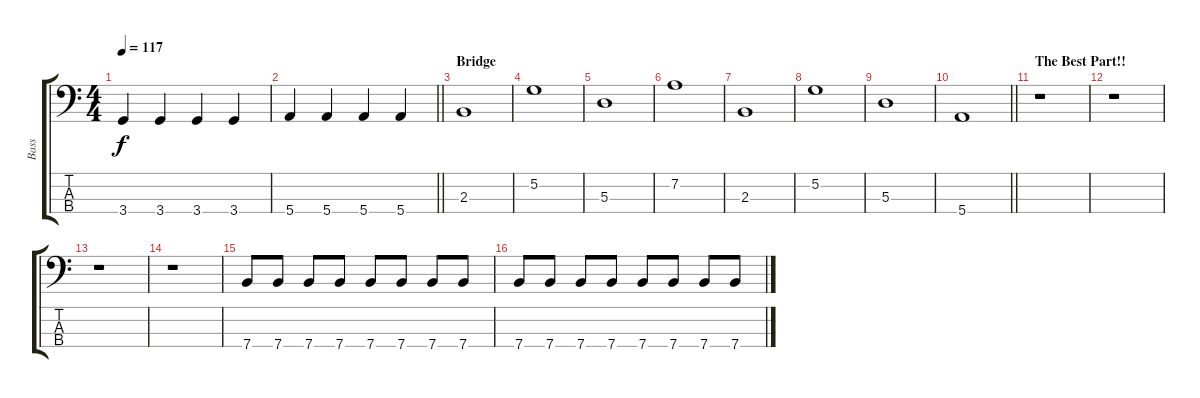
\track ("Bass" "Bass") {instrument electricbassfinger}
\staff {score tabs}
\tuning (G2 D2 A1 E1) {hide}
\ts (4 4)
\tempo 117
\clef f4
\ks c
3.4.4{dy f} 3.4.4 3.4.4 3.4.4 |
\barLineRight lightlight
5.4.4 5.4.4 5.4.4 5.4.4 |
\section ("" "Bridge")
2.3.1 |
5.2.1 |
5.3.1 |
7.2.1 |
2.3.1 |
5.2.1 |
5.3.1 |
\barLineRight lightlight
5.4.1 |
\section ("" "The Best Part!!")
r.1 |
r.1 |
r.1 |
r.1 |
7.4.8 7.4.8 7.4.8 7.4.8 7.4.8 7.4.8 7.4.8 7.4.8 |
7.4.8 7.4.8 7.4.8 7.4.8 7.4.8 7.4.8 7.4.8 7.4.8
